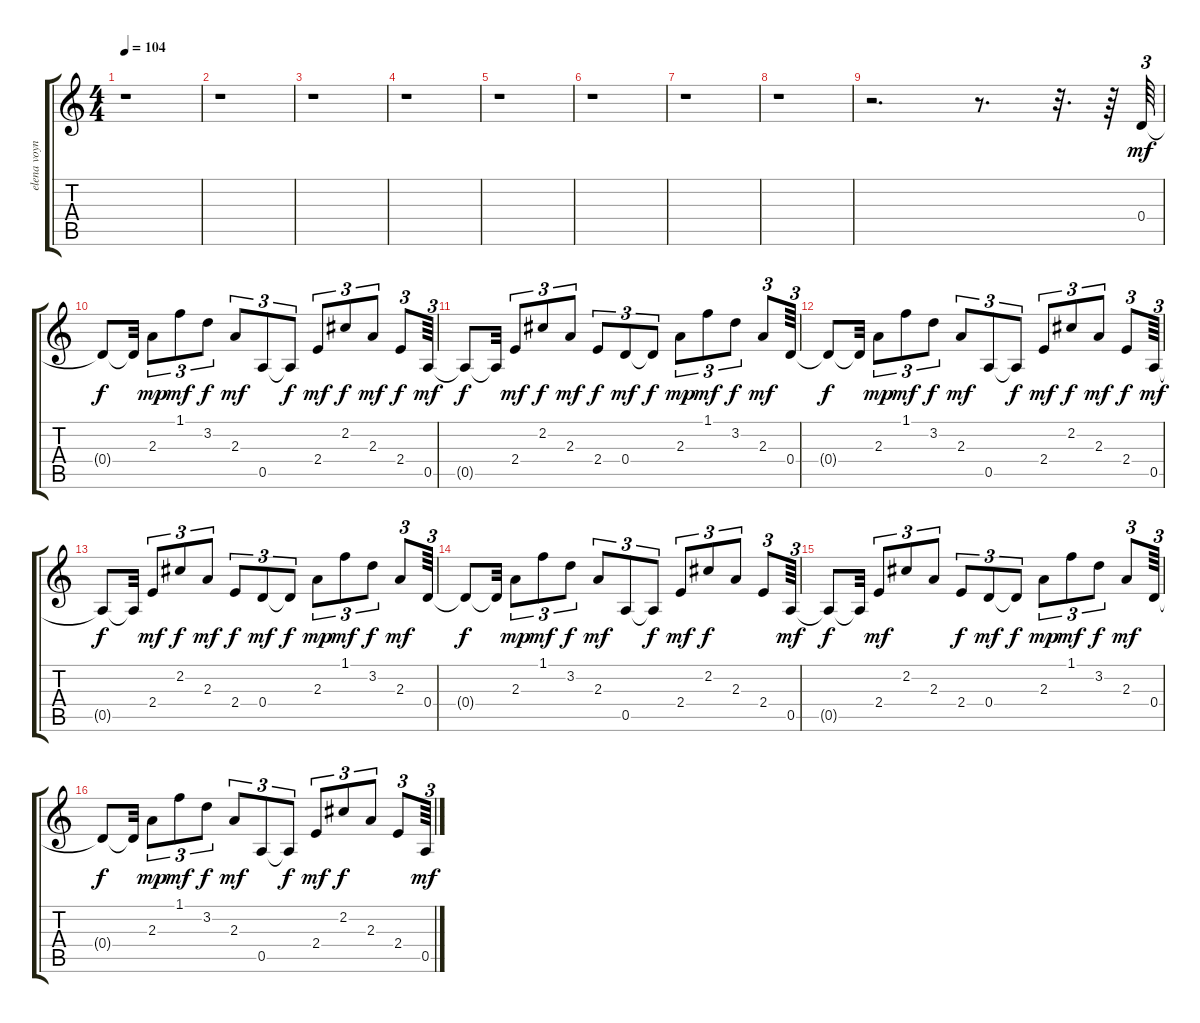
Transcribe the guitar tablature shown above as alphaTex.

\track ("elena voynarovskaya" "elena voyn") {instrument acousticguitarsteel}
\staff {score tabs}
\tuning (E4 B3 G3 D3 A2 E2) {hide}
\ts (4 4)
\tempo 104
\clef g2
\ks c
r.1{dy f} |
r.1 |
r.1 |
r.1 |
r.1 |
r.1 |
r.1 |
r.1 |
r.2{d} r.8{d} r.32{d} r.64 0.4.64{tu (3 2) dy mf} |
0.4{t}.8{dy f} 0.4{t}.32 2.3.8{tu (3 2) dy mp} 1.1.8{tu (3 2) dy mf} 3.2.8{tu (3 2) dy f} 2.3.8{tu (3 2) dy mf} 0.5.8{tu (3 2)} 0.5{t}.8{tu (3 2) dy f} 2.4.8{tu (3 2) dy mf} 2.2.8{tu (3 2) dy f} 2.3.8{tu (3 2) dy mf} 2.4.8{tu (3 2) dy f} 0.5.64{tu (3 2) dy mf} |
0.5{t}.8{dy f} 0.5{t}.32 2.4.8{tu (3 2) dy mf} 2.2.8{tu (3 2) dy f} 2.3.8{tu (3 2) dy mf} 2.4.8{tu (3 2) dy f} 0.4.8{tu (3 2) dy mf} 0.4{t}.8{tu (3 2) dy f} 2.3.8{tu (3 2) dy mp} 1.1.8{tu (3 2) dy mf} 3.2.8{tu (3 2) dy f} 2.3.8{tu (3 2) dy mf} 0.4.64{tu (3 2)} |
0.4{t}.8{dy f} 0.4{t}.32 2.3.8{tu (3 2) dy mp} 1.1.8{tu (3 2) dy mf} 3.2.8{tu (3 2) dy f} 2.3.8{tu (3 2) dy mf} 0.5.8{tu (3 2)} 0.5{t}.8{tu (3 2) dy f} 2.4.8{tu (3 2) dy mf} 2.2.8{tu (3 2) dy f} 2.3.8{tu (3 2) dy mf} 2.4.8{tu (3 2) dy f} 0.5.64{tu (3 2) dy mf} |
0.5{t}.8{dy f} 0.5{t}.32 2.4.8{tu (3 2) dy mf} 2.2.8{tu (3 2) dy f} 2.3.8{tu (3 2) dy mf} 2.4.8{tu (3 2) dy f} 0.4.8{tu (3 2) dy mf} 0.4{t}.8{tu (3 2) dy f} 2.3.8{tu (3 2) dy mp} 1.1.8{tu (3 2) dy mf} 3.2.8{tu (3 2) dy f} 2.3.8{tu (3 2) dy mf} 0.4.64{tu (3 2)} |
0.4{t}.8{dy f} 0.4{t}.32 2.3.8{tu (3 2) dy mp} 1.1.8{tu (3 2) dy mf} 3.2.8{tu (3 2) dy f} 2.3.8{tu (3 2) dy mf} 0.5.8{tu (3 2)} 0.5{t}.8{tu (3 2) dy f} 2.4.8{tu (3 2) dy mf} 2.2.8{tu (3 2) dy f} 2.3.8{tu (3 2)} 2.4.8{tu (3 2)} 0.5.64{tu (3 2) dy mf} |
0.5{t}.8{dy f} 0.5{t}.32 2.4.8{tu (3 2) dy mf} 2.2.8{tu (3 2)} 2.3.8{tu (3 2)} 2.4.8{tu (3 2) dy f} 0.4.8{tu (3 2) dy mf} 0.4{t}.8{tu (3 2) dy f} 2.3.8{tu (3 2) dy mp} 1.1.8{tu (3 2) dy mf} 3.2.8{tu (3 2) dy f} 2.3.8{tu (3 2) dy mf} 0.4.64{tu (3 2)} |
0.4{t}.8{dy f} 0.4{t}.32 2.3.8{tu (3 2) dy mp} 1.1.8{tu (3 2) dy mf} 3.2.8{tu (3 2) dy f} 2.3.8{tu (3 2) dy mf} 0.5.8{tu (3 2)} 0.5{t}.8{tu (3 2) dy f} 2.4.8{tu (3 2) dy mf} 2.2.8{tu (3 2) dy f} 2.3.8{tu (3 2)} 2.4.8{tu (3 2)} 0.5.64{tu (3 2) dy mf}
